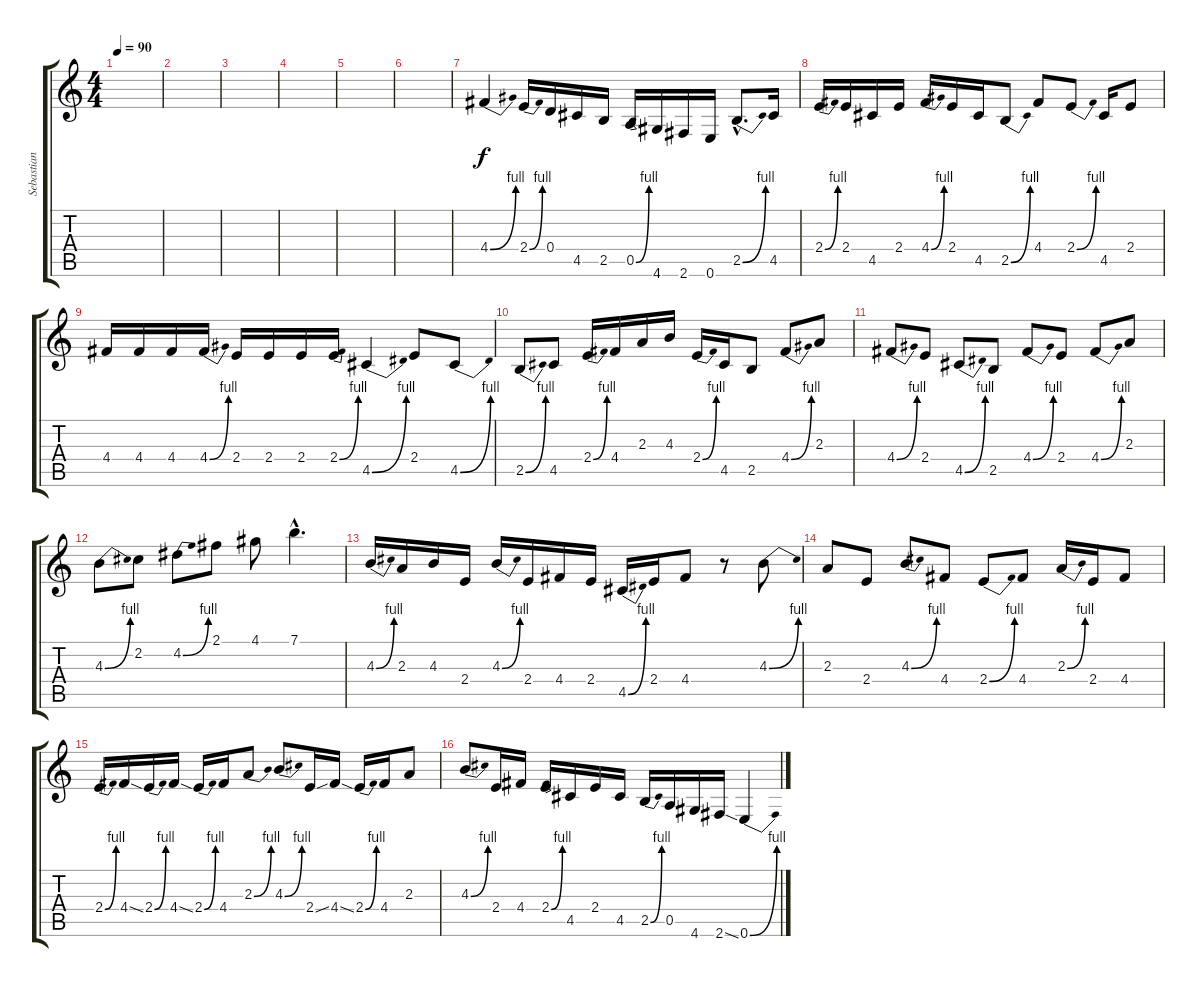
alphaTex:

\track ("Sebastian Solo" "Sebastian ") {instrument overdrivenguitar}
\staff {score tabs}
\tuning (E4 B3 G3 D3 A2 E2) {hide}
\ts (4 4)
\tempo 90
\clef g2
\ks c
|
|
|
|
|
|
4.4{be (bend 0 0 60 4)}.4 2.4{be (bend 0 0 60 4)}.16 0.4.16 4.5.16 2.5.16 0.5{be (bend 0 0 60 4)}.16 4.6.16 2.6.16 0.6.16 2.5{be (bend 0 0 60 4) hac}.8{d} 4.5.16 |
2.4{be (bend 0 0 60 4)}.16 2.4.16 4.5.16 2.4.16 4.4{be (bend 0 0 60 4)}.16 2.4.16 4.5.16 2.5{be (bend 0 0 60 4)}.8 4.4.8 2.4{be (bend 0 0 60 4)}.8 4.5.16 2.4.8 |
4.4.16 4.4.16 4.4.16 4.4{be (bend 0 0 60 4)}.16 2.4.16 2.4.16 2.4.16 2.4{be (bend 0 0 60 4)}.16 4.5{be (bend 0 0 60 4)}.4 2.4.8 4.5{be (bend 0 0 60 4)}.8 |
2.5{be (bend 0 0 60 4)}.8 4.5.8 2.4{be (bend 0 0 60 4)}.16 4.4.16 2.3.16 4.3.16 2.4{be (bend 0 0 60 4)}.16 4.5.16 2.5.8 4.4{be (bend 0 0 60 4)}.8 2.3.8 |
4.4{be (bend 0 0 60 4)}.8 2.4.8 4.5{be (bend 0 0 60 4)}.8 2.5.8 4.4{be (bend 0 0 60 4)}.8 2.4.8 4.4{be (bend 0 0 60 4)}.8 2.3.8 |
4.3{be (bend 0 0 60 4)}.8 2.2.8 4.2{be (bend 0 0 60 4)}.8 2.1.8 4.1.8 7.1{hac}.4{d} |
4.3{be (bend 0 0 60 4)}.16 2.3.16 4.3.16 2.4.16 4.3{be (bend 0 0 60 4)}.16 2.4.16 4.4.16 2.4.16 4.5{be (bend 0 0 60 4)}.16 2.4.16 4.4.8 r.8 4.3{be (bend 0 0 60 4)}.8 |
2.3.8 2.4.8 4.3{be (bend 0 0 60 4)}.8 4.4.8 2.4{be (bend 0 0 60 4)}.8 4.4.8 2.3{be (bend 0 0 60 4)}.16 2.4.16 4.4.8 |
2.4{be (bend 0 0 60 4)}.16 4.4{ss}.16 2.4{be (bend 0 0 60 4)}.16 4.4{ss}.16 2.4{be (bend 0 0 60 4)}.16 4.4.16 2.3{be (bend 0 0 60 4)}.8 4.3{be (bend 0 0 60 4)}.8 2.4{ss}.16 4.4{ss}.16 2.4{be (bend 0 0 60 4)}.16 4.4.16 2.3.8 |
4.3{be (bend 0 0 60 4)}.8 2.4.16 4.4.16 2.4{be (bend 0 0 60 4)}.16 4.5.16 2.4.16 4.5.16 2.5{be (bend 0 0 60 4)}.16 0.5.16 4.6.16 2.6{ss}.16 0.6{be (bend 0 0 60 4)}.4
